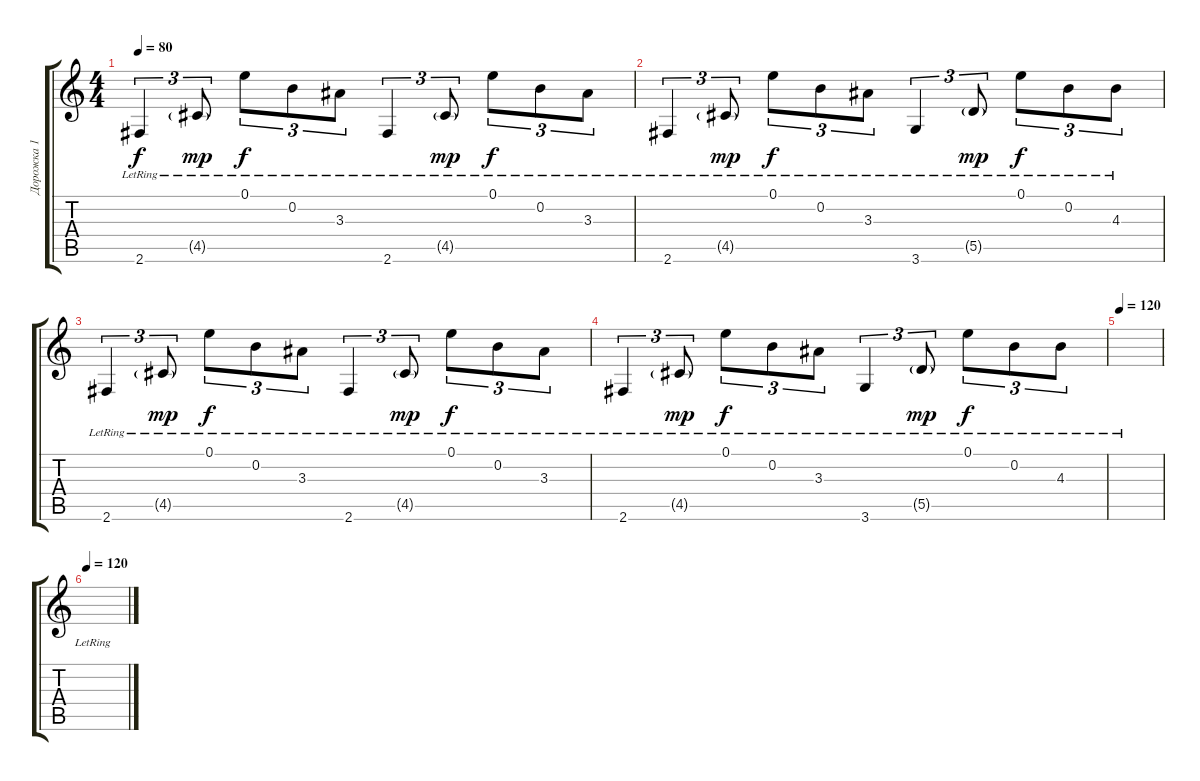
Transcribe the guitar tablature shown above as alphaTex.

\track ("Дорожка 1" "Дорожка 1") {instrument acousticguitarnylon}
\staff {score tabs}
\tuning (E4 B3 G3 D3 A2 E2) {hide}
\ts (4 4)
\tempo 80
\clef g2
\ks c
2.6{lr}.4{tu (3 2) dy f} 4.5{g lr}.8{tu (3 2) dy mp} 0.1{lr}.8{tu (3 2) dy f} 0.2{lr}.8{tu (3 2)} 3.3{lr}.8{tu (3 2)} 2.6{lr}.4{tu (3 2)} 4.5{g lr}.8{tu (3 2) dy mp} 0.1{lr}.8{tu (3 2) dy f} 0.2{lr}.8{tu (3 2)} 3.3{lr}.8{tu (3 2)} |
2.6{lr}.4{tu (3 2)} 4.5{g lr}.8{tu (3 2) dy mp} 0.1{lr}.8{tu (3 2) dy f} 0.2{lr}.8{tu (3 2)} 3.3{lr}.8{tu (3 2)} 3.6{lr}.4{tu (3 2)} 5.5{g lr}.8{tu (3 2) dy mp} 0.1{lr}.8{tu (3 2) dy f} 0.2{lr}.8{tu (3 2)} 4.3{lr}.8{tu (3 2)} |
2.6{lr}.4{tu (3 2)} 4.5{g lr}.8{tu (3 2) dy mp} 0.1{lr}.8{tu (3 2) dy f} 0.2{lr}.8{tu (3 2)} 3.3{lr}.8{tu (3 2)} 2.6{lr}.4{tu (3 2)} 4.5{g lr}.8{tu (3 2) dy mp} 0.1{lr}.8{tu (3 2) dy f} 0.2{lr}.8{tu (3 2)} 3.3{lr}.8{tu (3 2)} |
2.6{lr}.4{tu (3 2)} 4.5{g lr}.8{tu (3 2) dy mp} 0.1{lr}.8{tu (3 2) dy f} 0.2{lr}.8{tu (3 2)} 3.3{lr}.8{tu (3 2)} 3.6{lr}.4{tu (3 2)} 5.5{g lr}.8{tu (3 2) dy mp} 0.1{lr}.8{tu (3 2) dy f} 0.2{lr}.8{tu (3 2)} 4.3{lr}.8{tu (3 2)} |
\tempo 120
|
\tempo 120
